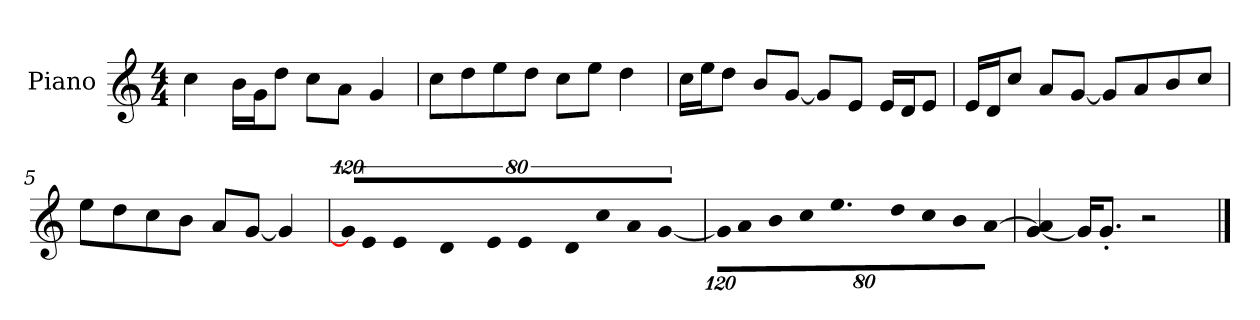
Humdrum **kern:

**kern
*part1
*staff1
*I"Piano
*I'P-no
*clefG2
*k[]
*M4/4
*MM90
=1
4cc\
16b\LL
16g\J
8dd\J
8cc\L
8a\J
4g/
=2
8cc\L
8dd\
8ee\
8dd\J
8cc\L
8ee\J
4dd\
=3
16cc\LL
16ee\J
8dd\J
8b/L
[8g/J
8g/L]
8e/J
16e/LL
16d/J
8e/J
=4
16e/LL
16d/J
8cc/J
8a/L
[8g/J
8g/L]
8a/
8b/
8cc/J
=5
8ee\L
8dd\
8cc\
8b\J
8a/L
[8g/J
4g/]
!!LO:LB:g=z
=6
!LO:N:vis=16
1920%107g/KL]
!LO:N:vis=8
640%71e/
!LO:N:vis=16
1920%107e/L
!LO:N:vis=16
1920%107d/J
!LO:N:vis=8
640%71e/
!LO:N:vis=16
1920%107e/K
!LO:N:vis=8
640%71d/
!LO:N:vis=8
640%71cc/
!LO:N:vis=8
640%71a/J
!LO:N:vis=4
[1920%427g/
=7
*Xbrackettup
!LO:N:vis=16
1920%107g\KL]
!LO:N:vis=8
640%71a\
!LO:N:vis=8
640%71b\
!LO:N:vis=8
640%71cc\
9.ee\
!LO:N:vis=8
640%71dd\
!LO:N:vis=8
640%71cc\
!LO:N:vis=8
640%71b\
!LO:N:vis=8
[640%71a\J
=8
[4g/ 4a/]
16g/KL]
8.g'/J
2r
==
*-
